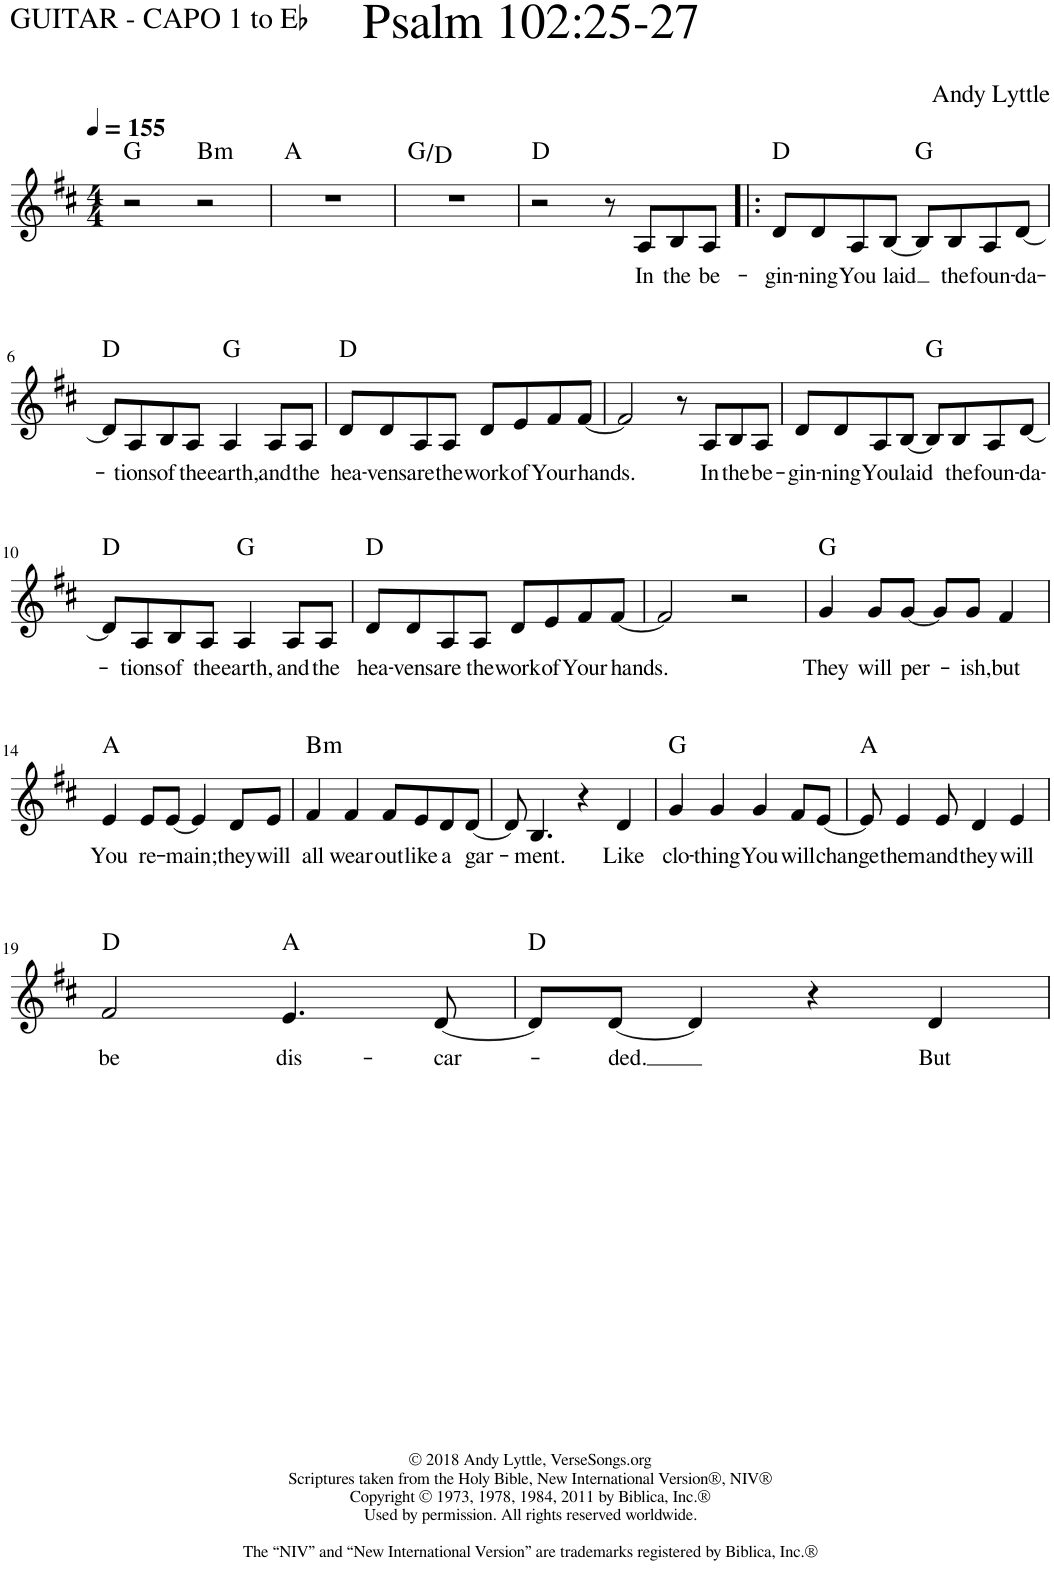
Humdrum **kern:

**kern	**text	**harte
*part1	*part1	*part1
*staff1	*staff1	*
*I"Piano	*	*
*I'Pno.	*	*
*clefG2	*	*
*k[f#c#]	*	*
*M4/4	*	*
*MM155	*	*
=1	=1	=1
2r	.	G:maj
!	!	!LO:H:kt=m
2r	.	B:min
=2	=2	=2
1r	.	A:maj
=3	=3	=3
1r	.	G:maj/5
=4	=4	=4
2r	.	D:maj
8r	.	.
!	!LO:LY:b	!
8A/L	In	.
!	!LO:LY:b	!
8B/	the	.
!	!LO:LY:b	!
8A/J	be-	.
=5!|:	=5!|:	=5!|:
!	!LO:LY:b	!
8d/L	-gin-	D:maj
!	!LO:LY:b	!
8d/	-ning	.
!	!LO:LY:b	!
8A/	You	.
!	!LO:LY:b	!
[8B/J	laid	.
8B/L]	.	G:maj
!	!LO:LY:b	!
8B/	the	.
!	!LO:LY:b	!
8A/	foun-	.
!	!LO:LY:b	!
[8d/J	-da-	.
!!LO:LB:g=z
=6	=6	=6
8d/L]	.	D:maj
!	!LO:LY:b	!
8A/	-tions	.
!	!LO:LY:b	!
8B/	of	.
!	!LO:LY:b	!
8A/J	the	.
!	!LO:LY:b	!
4A/	earth,	G:maj
!	!LO:LY:b	!
8A/L	and	.
!	!LO:LY:b	!
8A/J	the	.
=7	=7	=7
!	!LO:LY:b	!
8d/L	hea-	D:maj
!	!LO:LY:b	!
8d/	-vens	.
!	!LO:LY:b	!
8A/	are	.
!	!LO:LY:b	!
8A/J	the	.
!	!LO:LY:b	!
8d/L	work	.
!	!LO:LY:b	!
8e/	of	.
!	!LO:LY:b	!
8f#/	Your	.
!	!LO:LY:b	!
[8f#/J	hands.	.
=8	=8	=8
2f#/]	.	.
8r	.	.
!	!LO:LY:b	!
8A/L	In	.
!	!LO:LY:b	!
8B/	the	.
!	!LO:LY:b	!
8A/J	be-	.
=9	=9	=9
!	!LO:LY:b	!
8d/L	-gin-	.
!	!LO:LY:b	!
8d/	-ning	.
!	!LO:LY:b	!
8A/	You	.
!	!LO:LY:b	!
[8B/J	laid	.
8B/L]	.	G:maj
!	!LO:LY:b	!
8B/	the	.
!	!LO:LY:b	!
8A/	foun-	.
!	!LO:LY:b	!
[8d/J	-da-	.
!!LO:LB:g=z
=10	=10	=10
8d/L]	.	D:maj
!	!LO:LY:b	!
8A/	-tions	.
!	!LO:LY:b	!
8B/	of	.
!	!LO:LY:b	!
8A/J	the	.
!	!LO:LY:b	!
4A/	earth,	G:maj
!	!LO:LY:b	!
8A/L	and	.
!	!LO:LY:b	!
8A/J	the	.
=11	=11	=11
!	!LO:LY:b	!
8d/L	hea-	D:maj
!	!LO:LY:b	!
8d/	-vens	.
!	!LO:LY:b	!
8A/	are	.
!	!LO:LY:b	!
8A/J	the	.
!	!LO:LY:b	!
8d/L	work	.
!	!LO:LY:b	!
8e/	of	.
!	!LO:LY:b	!
8f#/	Your	.
!	!LO:LY:b	!
[8f#/J	hands.	.
=12	=12	=12
2f#/]	.	.
2r	.	.
=13	=13	=13
!	!LO:LY:b	!
4g/	They	G:maj
!	!LO:LY:b	!
8g/L	will	.
!	!LO:LY:b	!
[8g/J	per-	.
8g/L]	.	.
!	!LO:LY:b	!
8g/J	-ish,	.
!	!LO:LY:b	!
4f#/	but	.
!!LO:LB:g=z
=14	=14	=14
!	!LO:LY:b	!
4e/	You	A:maj
!	!LO:LY:b	!
8e/L	re-	.
!	!LO:LY:b	!
[8e/J	-main;	.
4e/]	.	.
!	!LO:LY:b	!
8d/L	they	.
!	!LO:LY:b	!
8e/J	will	.
=15	=15	=15
!	!LO:LY:b	!LO:H:kt=m
4f#/	all	B:min
!	!LO:LY:b	!
4f#/	wear	.
!	!LO:LY:b	!
8f#/L	out	.
!	!LO:LY:b	!
8e/	like	.
!	!LO:LY:b	!
8d/	a	.
!	!LO:LY:b	!
[8d/J	gar-	.
=16	=16	=16
8d/]	.	.
!	!LO:LY:b	!
4.B/	-ment.	.
4r	.	.
!	!LO:LY:b	!
4d/	Like	.
=17	=17	=17
!	!LO:LY:b	!
4g/	clo-	G:maj
!	!LO:LY:b	!
4g/	-thing	.
!	!LO:LY:b	!
4g/	You	.
!	!LO:LY:b	!
8f#/L	will	.
!	!LO:LY:b	!
[8e/J	change	.
=18	=18	=18
8e/]	.	A:maj
!	!LO:LY:b	!
4e/	them	.
!	!LO:LY:b	!
8e/	and	.
!	!LO:LY:b	!
4d/	they	.
!	!LO:LY:b	!
4e/	will	.
!!LO:LB:g=z
=19	=19	=19
!	!LO:LY:b	!
2f#/	be	D:maj
!	!LO:LY:b	!
4.e/	dis-	A:maj
!	!LO:LY:b	!
[8d/	car-	.
=20	=20	=20
8d/L]	.	D:maj
!	!LO:LY:b	!
[8d/J	-ded.	.
4d/]	.	.
4r	.	.
!	!LO:LY:b	!
4d/	But	.
=	=	=
*-	*-	*-
